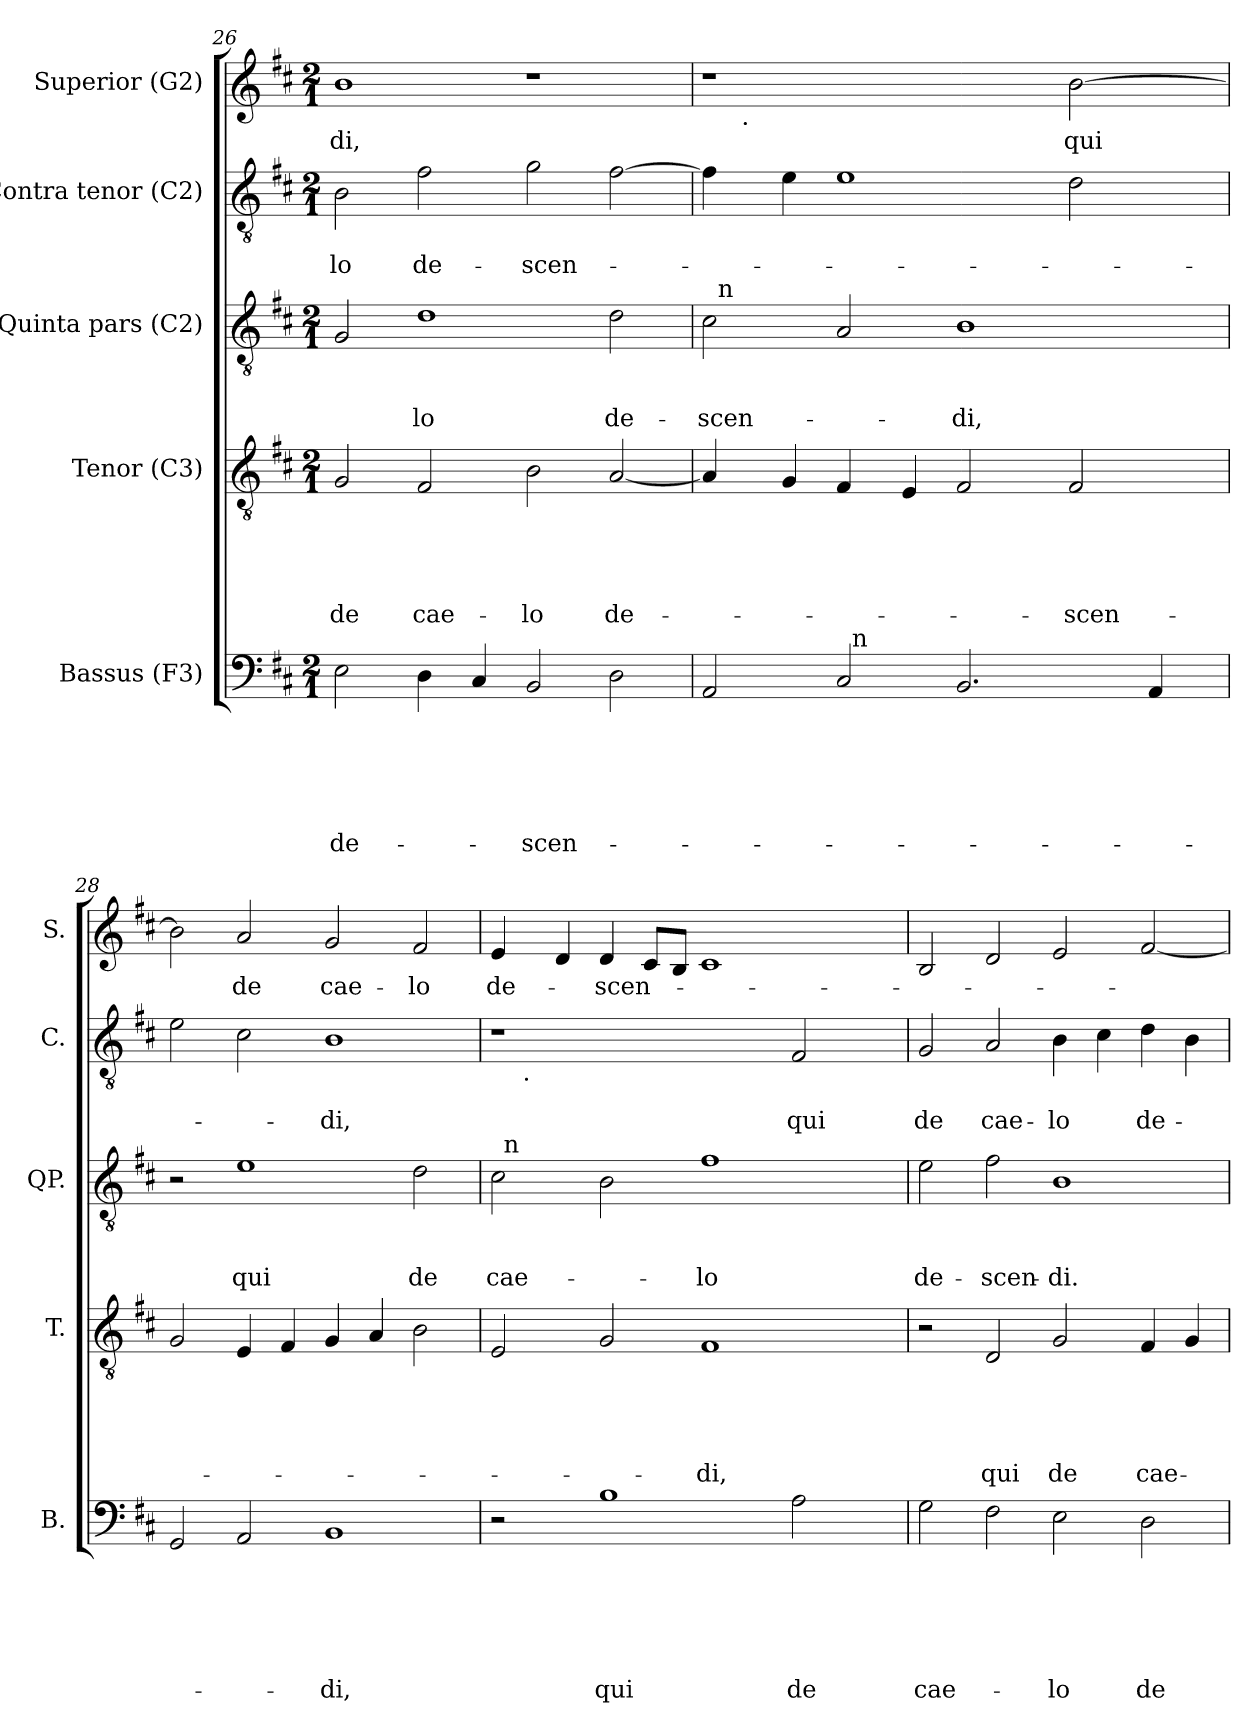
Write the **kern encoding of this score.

**kern	**text	**text	**text	**text	**text	**text	**kern	**text	**text	**text	**text	**text	**kern	**text	**text	**text	**kern	**text	**text	**kern	**text
*part5	*part5	*part5	*part5	*part5	*part5	*part5	*part4	*part4	*part4	*part4	*part4	*part4	*part3	*part3	*part3	*part3	*part2	*part2	*part2	*part1	*part1
*staff5	*staff5	*staff5	*staff5	*staff5	*staff5	*staff5	*staff4	*staff4	*staff4	*staff4	*staff4	*staff4	*staff3	*staff3	*staff3	*staff3	*staff2	*staff2	*staff2	*staff1	*staff1
*I"Bassus (F3)	*	*	*	*	*	*	*I"Tenor (C3)	*	*	*	*	*	*I"Quinta pars (C2)	*	*	*	*I"Contra tenor (C2)	*	*	*I"Superior (G2)	*
*I'B.	*	*	*	*	*	*	*I'T.	*	*	*	*	*	*I'QP.	*	*	*	*I'C.	*	*	*I'S.	*
*clefF4	*	*	*	*	*	*	*clefGv2	*	*	*	*	*	*clefGv2	*	*	*	*clefGv2	*	*	*clefG2	*
*k[f#c#]	*	*	*	*	*	*	*k[f#c#]	*	*	*	*	*	*k[f#c#]	*	*	*	*k[f#c#]	*	*	*k[f#c#]	*
*D:	*	*	*	*	*	*	*D:	*	*	*	*	*	*D:	*	*	*	*D:	*	*	*D:	*
*M2/1	*	*	*	*	*	*	*M2/1	*	*	*	*	*	*M2/1	*	*	*	*M2/1	*	*	*M2/1	*
=26	=26	=26	=26	=26	=26	=26	=26	=26	=26	=26	=26	=26	=26	=26	=26	=26	=26	=26	=26	=26	=26
!	!	!	!	!	!	!LO:LY:b	!	!	!	!	!	!LO:LY:b	!	!	!	!	!	!	!LO:LY:b	!	!LO:LY:b
2E\	.	.	.	.	.	de-	2G/	.	.	.	.	de	2G/	.	.	.	2B\	.	-lo	1b	-di,
!	!	!	!	!	!	!	!	!	!	!	!	!LO:LY:b	!	!	!	!LO:LY:b	!	!	!LO:LY:b	!	!
4D\	.	.	.	.	.	.	2F#/	.	.	.	.	cae-	1d	.	.	-lo	2f#\	.	de-	.	.
4C#/	.	.	.	.	.	.	.	.	.	.	.	.	.	.	.	.	.	.	.	.	.
!	!	!	!	!	!	!LO:LY:b	!	!	!	!	!	!LO:LY:b	!	!	!	!	!	!	!LO:LY:b	!	!
2BB/	.	.	.	.	.	-scen-	2B\	.	.	.	.	-lo	.	.	.	.	2g\	.	-scen-	1r	.
!	!	!	!	!	!	!	!	!	!	!	!	!LO:LY:b	!	!	!	!LO:LY:b	!	!	!	!	!
2D\	.	.	.	.	.	.	[<2A/	.	.	.	.	de-	2d\	.	.	de-	[>2f#\	.	.	.	.
=27	=27	=27	=27	=27	=27	=27	=27	=27	=27	=27	=27	=27	=27	=27	=27	=27	=27	=27	=27	=27	=27
!	!	!	!	!	!	!	!	!	!	!	!	!	!	!	!	!LO:LY:b	!	!	!	!	!
*^	*	*	*	*	*	*	*	*	*	*	*	*	*^	*	*	*	*	*	*	*^	*
2AA/	2ryy	.	.	.	.	.	.	4A/]	.	.	.	.	.	2c#\	32ryy	.	.	-scen-	4f#\]	.	.	1r	16.ryy	.
!	!	!	!	!	!	!	!	!	!	!	!	!	!	!	!LO:TX:a:t=n	!	!	!	!	!	!	!	!	!
.	.	.	.	.	.	.	.	.	.	.	.	.	.	.	1ryy	.	.	.	.	.	.	.	.	.
!	!	!	!	!	!	!	!	!	!	!	!	!	!	!	!	!	!	!	!	!	!	!	!LO:TX:b:t=.	!
.	.	.	.	.	.	.	.	.	.	.	.	.	.	.	.	.	.	.	.	.	.	.	1ryy	.
.	.	.	.	.	.	.	.	4G/	.	.	.	.	.	.	.	.	.	.	4e\	.	.	.	.	.
2C#/	32ryy	.	.	.	.	.	.	4F#/	.	.	.	.	.	2A/	.	.	.	.	1e	.	.	.	.	.
!	!LO:TX:a:t=n	!	!	!	!	!	!	!	!	!	!	!	!	!	!	!	!	!	!	!	!	!	!	!
.	1ryy	.	.	.	.	.	.	.	.	.	.	.	.	.	.	.	.	.	.	.	.	.	.	.
.	.	.	.	.	.	.	.	4E/	.	.	.	.	.	.	.	.	.	.	.	.	.	.	.	.
!	!	!	!	!	!	!	!	!	!	!	!	!	!	!	!	!	!	!LO:LY:b	!	!	!	!	!	!
2.BB/	.	.	.	.	.	.	.	2F#/	.	.	.	.	.	1B	.	.	.	-di,	.	.	.	2ryy	.	.
.	.	.	.	.	.	.	.	.	.	.	.	.	.	.	2ryy	.	.	.	.	.	.	.	.	.
.	.	.	.	.	.	.	.	.	.	.	.	.	.	.	.	.	.	.	.	.	.	.	2ryy	.
!	!	!	!	!	!	!	!	!	!	!	!	!	!LO:LY:b	!	!	!	!	!	!	!	!	!	!	!LO:LY:b
.	.	.	.	.	.	.	.	2F#/	.	.	.	.	-scen-	.	.	.	.	.	2d\	.	.	[>2b\	.	qui
.	4...ryy	.	.	.	.	.	.	.	.	.	.	.	.	.	4...ryy	.	.	.	.	.	.	.	.	.
.	.	.	.	.	.	.	.	.	.	.	.	.	.	.	.	.	.	.	.	.	.	.	4ryy	.
4AA/	.	.	.	.	.	.	.	.	.	.	.	.	.	.	.	.	.	.	.	.	.	.	.	.
.	.	.	.	.	.	.	.	.	.	.	.	.	.	.	.	.	.	.	.	.	.	.	8ryy	.
.	.	.	.	.	.	.	.	.	.	.	.	.	.	.	.	.	.	.	.	.	.	.	32ryy	.
*v	*v	*	*	*	*	*	*	*	*	*	*	*	*	*v	*v	*	*	*	*	*	*	*v	*v	*
=28	=28	=28	=28	=28	=28	=28	=28	=28	=28	=28	=28	=28	=28	=28	=28	=28	=28	=28	=28	=28	=28
2GG/	.	.	.	.	.	.	2G/	.	.	.	.	.	2r	.	.	.	2e\	.	.	2b\]	.
!	!	!	!	!	!	!	!	!	!	!	!	!	!	!	!	!LO:LY:b	!	!	!	!	!LO:LY:b
2AA/	.	.	.	.	.	.	4E/	.	.	.	.	.	1e	.	.	qui	2c#\	.	.	2a/	de
.	.	.	.	.	.	.	4F#/	.	.	.	.	.	.	.	.	.	.	.	.	.	.
!	!	!	!	!	!	!LO:LY:b	!	!	!	!	!	!	!	!	!	!	!	!	!LO:LY:b	!	!LO:LY:b
1BB	.	.	.	.	.	-di,	4G/	.	.	.	.	.	.	.	.	.	1B	.	-di,	2g/	cae-
.	.	.	.	.	.	.	4A/	.	.	.	.	.	.	.	.	.	.	.	.	.	.
!	!	!	!	!	!	!	!	!	!	!	!	!	!	!	!	!LO:LY:b	!	!	!	!	!LO:LY:b
.	.	.	.	.	.	.	2B\	.	.	.	.	.	2d\	.	.	de	.	.	.	2f#/	-lo
!!LO:LB:g=z
=29	=29	=29	=29	=29	=29	=29	=29	=29	=29	=29	=29	=29	=29	=29	=29	=29	=29	=29	=29	=29	=29
!	!	!	!	!	!	!	!	!	!	!	!	!	!	!	!	!LO:LY:b	!	!	!	!	!LO:LY:b
*	*	*	*	*	*	*	*	*	*	*	*	*	*^	*	*	*	*^	*	*	*	*
2r	.	.	.	.	.	.	2E/	.	.	.	.	.	2c#\	32ryy	.	.	cae-	1r	16.ryy	.	.	4e/	de-
!	!	!	!	!	!	!	!	!	!	!	!	!	!	!LO:TX:a:t=n	!	!	!	!	!	!	!	!	!
.	.	.	.	.	.	.	.	.	.	.	.	.	.	1ryy	.	.	.	.	.	.	.	.	.
!	!	!	!	!	!	!	!	!	!	!	!	!	!	!	!	!	!	!	!LO:TX:b:t=.	!	!	!	!
.	.	.	.	.	.	.	.	.	.	.	.	.	.	.	.	.	.	.	1ryy	.	.	.	.
.	.	.	.	.	.	.	.	.	.	.	.	.	.	.	.	.	.	.	.	.	.	4d/	.
!	!	!	!	!	!	!LO:LY:b	!	!	!	!	!	!	!	!	!	!	!	!	!	!	!	!	!LO:LY:b
1B	.	.	.	.	.	qui	2G/	.	.	.	.	.	2B\	.	.	.	.	.	.	.	.	4d/	-scen-
.	.	.	.	.	.	.	.	.	.	.	.	.	.	.	.	.	.	.	.	.	.	8c#/L	.
.	.	.	.	.	.	.	.	.	.	.	.	.	.	.	.	.	.	.	.	.	.	8B/J	.
!	!	!	!	!	!	!	!	!	!	!	!	!LO:LY:b	!	!	!	!	!LO:LY:b	!	!	!	!	!	!
.	.	.	.	.	.	.	1F#	.	.	.	.	-di,	1f#	.	.	.	-lo	2ryy	.	.	.	1c#	.
.	.	.	.	.	.	.	.	.	.	.	.	.	.	2ryy	.	.	.	.	.	.	.	.	.
.	.	.	.	.	.	.	.	.	.	.	.	.	.	.	.	.	.	.	2ryy	.	.	.	.
!	!	!	!	!	!	!LO:LY:b	!	!	!	!	!	!	!	!	!	!	!	!	!	!	!LO:LY:b	!	!
2A\	.	.	.	.	.	de	.	.	.	.	.	.	.	.	.	.	.	2F#/	.	.	qui	.	.
.	.	.	.	.	.	.	.	.	.	.	.	.	.	4...ryy	.	.	.	.	.	.	.	.	.
.	.	.	.	.	.	.	.	.	.	.	.	.	.	.	.	.	.	.	4ryy	.	.	.	.
.	.	.	.	.	.	.	.	.	.	.	.	.	.	.	.	.	.	.	8ryy	.	.	.	.
.	.	.	.	.	.	.	.	.	.	.	.	.	.	.	.	.	.	.	32ryy	.	.	.	.
=30	=30	=30	=30	=30	=30	=30	=30	=30	=30	=30	=30	=30	=30	=30	=30	=30	=30	=30	=30	=30	=30	=30	=30
!	!	!	!	!	!	!LO:LY:b	!	!	!	!	!	!	!	!	!	!	!LO:LY:b	!	!	!	!LO:LY:b	!	!
*	*	*	*	*	*	*	*	*	*	*	*	*	*v	*v	*	*	*	*	*	*	*	*	*
*	*	*	*	*	*	*	*	*	*	*	*	*	*	*	*	*	*v	*v	*	*	*	*
2G\	.	.	.	.	.	cae-	2r	.	.	.	.	.	2e\	.	.	de-	2G/	.	de	2B/	.
!	!	!	!	!	!	!	!	!	!	!	!	!LO:LY:b	!	!	!	!LO:LY:b	!	!	!LO:LY:b	!	!
2F#\	.	.	.	.	.	.	2D/	.	.	.	.	qui	2f#\	.	.	-scen-	2A/	.	cae-	2d/	.
!	!	!	!	!	!	!LO:LY:b	!	!	!	!	!	!LO:LY:b	!	!	!	!LO:LY:b	!	!	!LO:LY:b	!	!
2E\	.	.	.	.	.	-lo	2G/	.	.	.	.	de	1B	.	.	-di.	4B\	.	-lo	2e/	.
.	.	.	.	.	.	.	.	.	.	.	.	.	.	.	.	.	4c#\	.	.	.	.
!	!	!	!	!	!	!LO:LY:b	!	!	!	!	!	!LO:LY:b	!	!	!	!	!	!	!LO:LY:b	!	!
2D\	.	.	.	.	.	de-	4F#/	.	.	.	.	cae-	.	.	.	.	4d\	.	de-	[<2f#/	.
.	.	.	.	.	.	.	4G/	.	.	.	.	.	.	.	.	.	4B\	.	.	.	.
=	=	=	=	=	=	=	=	=	=	=	=	=	=	=	=	=	=	=	=	=	=
*-	*-	*-	*-	*-	*-	*-	*-	*-	*-	*-	*-	*-	*-	*-	*-	*-	*-	*-	*-	*-	*-
